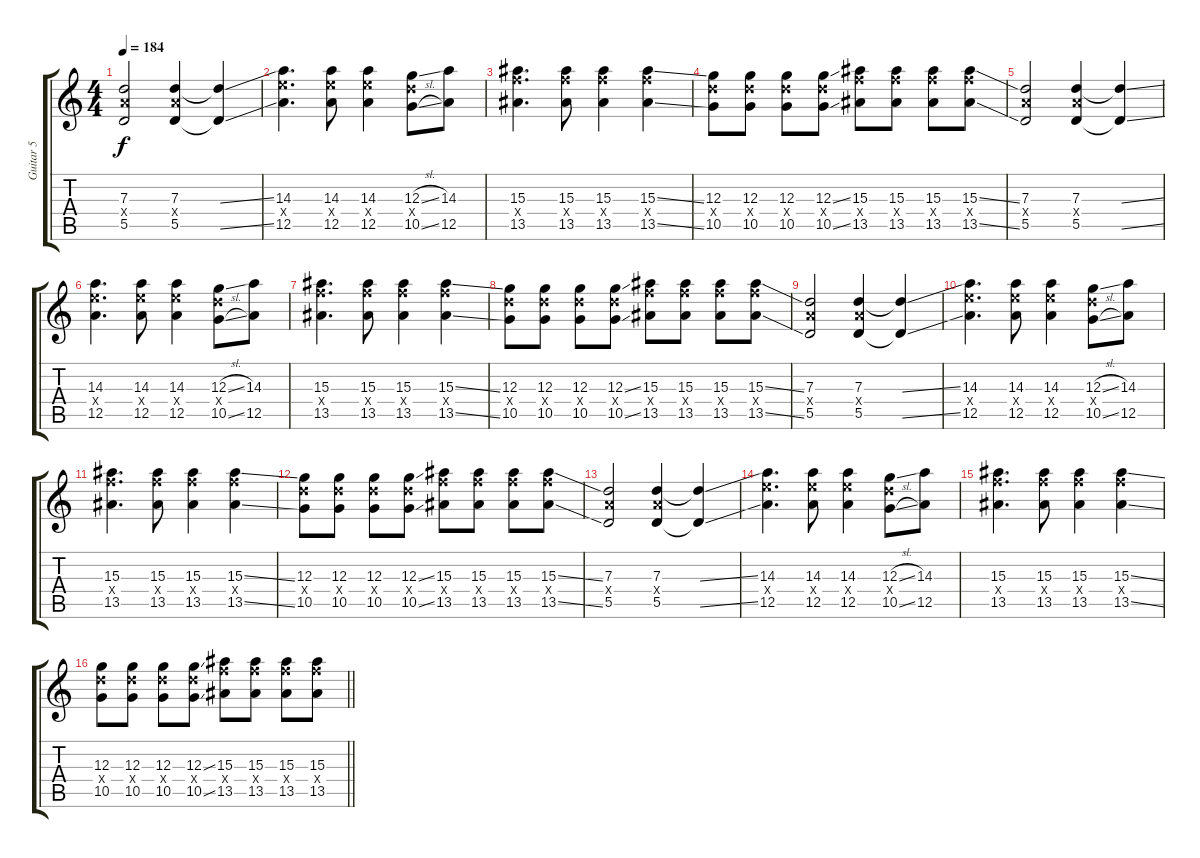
\track ("Guitar 5" "Guitar 5") {instrument distortionguitar}
\staff {score tabs}
\tuning (E4 B3 G3 D3 A2 D2) {hide}
\ts (4 4)
\tempo 184
\clef g2
\ks c
(7.3 7.4{x} 5.5).2{dy f} (7.3 7.4{x} 5.5).4 (7.3{ss t} 5.5{ss t}).4 |
(14.3 14.4{x} 12.5).4{d} (14.3 14.4{x} 12.5).8 (14.3 14.4{x} 12.5).4 (12.3{sl} 12.4{x} 10.5{sl}).8 (14.3 12.5).8 |
(15.3 15.4{x} 13.5).4{d} (15.3 15.4{x} 13.5).8 (15.3 15.4{x} 13.5).4 (15.3{ss} 15.4{x} 13.5{ss}).4 |
(12.3 12.4{x} 10.5).8 (12.3 12.4{x} 10.5).8 (12.3 12.4{x} 10.5).8 (12.3{ss} 12.4{x} 10.5{ss}).8 (15.3 15.4{x} 13.5).8 (15.3 15.4{x} 13.5).8 (15.3 15.4{x} 13.5).8 (15.3{ss} 15.4{x} 13.5{ss}).8 |
(7.3 7.4{x} 5.5).2 (7.3 7.4{x} 5.5).4 (7.3{ss t} 5.5{ss t}).4 |
(14.3 14.4{x} 12.5).4{d} (14.3 14.4{x} 12.5).8 (14.3 14.4{x} 12.5).4 (12.3{sl} 12.4{x} 10.5{sl}).8 (14.3 12.5).8 |
(15.3 15.4{x} 13.5).4{d} (15.3 15.4{x} 13.5).8 (15.3 15.4{x} 13.5).4 (15.3{ss} 15.4{x} 13.5{ss}).4 |
(12.3 12.4{x} 10.5).8 (12.3 12.4{x} 10.5).8 (12.3 12.4{x} 10.5).8 (12.3{ss} 12.4{x} 10.5{ss}).8 (15.3 15.4{x} 13.5).8 (15.3 15.4{x} 13.5).8 (15.3 15.4{x} 13.5).8 (15.3{ss} 15.4{x} 13.5{ss}).8 |
(7.3 7.4{x} 5.5).2 (7.3 7.4{x} 5.5).4 (7.3{ss t} 5.5{ss t}).4 |
(14.3 14.4{x} 12.5).4{d} (14.3 14.4{x} 12.5).8 (14.3 14.4{x} 12.5).4 (12.3{sl} 12.4{x} 10.5{sl}).8 (14.3 12.5).8 |
(15.3 15.4{x} 13.5).4{d} (15.3 15.4{x} 13.5).8 (15.3 15.4{x} 13.5).4 (15.3{ss} 15.4{x} 13.5{ss}).4 |
(12.3 12.4{x} 10.5).8 (12.3 12.4{x} 10.5).8 (12.3 12.4{x} 10.5).8 (12.3{ss} 12.4{x} 10.5{ss}).8 (15.3 15.4{x} 13.5).8 (15.3 15.4{x} 13.5).8 (15.3 15.4{x} 13.5).8 (15.3{ss} 15.4{x} 13.5{ss}).8 |
(7.3 7.4{x} 5.5).2 (7.3 7.4{x} 5.5).4 (7.3{ss t} 5.5{ss t}).4 |
(14.3 14.4{x} 12.5).4{d} (14.3 14.4{x} 12.5).8 (14.3 14.4{x} 12.5).4 (12.3{sl} 12.4{x} 10.5{sl}).8 (14.3 12.5).8 |
(15.3 15.4{x} 13.5).4{d} (15.3 15.4{x} 13.5).8 (15.3 15.4{x} 13.5).4 (15.3{ss} 15.4{x} 13.5{ss}).4 |
\barLineRight lightlight
(12.3 12.4{x} 10.5).8 (12.3 12.4{x} 10.5).8 (12.3 12.4{x} 10.5).8 (12.3{ss} 12.4{x} 10.5{ss}).8 (15.3 15.4{x} 13.5).8 (15.3 15.4{x} 13.5).8 (15.3 15.4{x} 13.5).8 (15.3 15.4{x} 13.5).8
